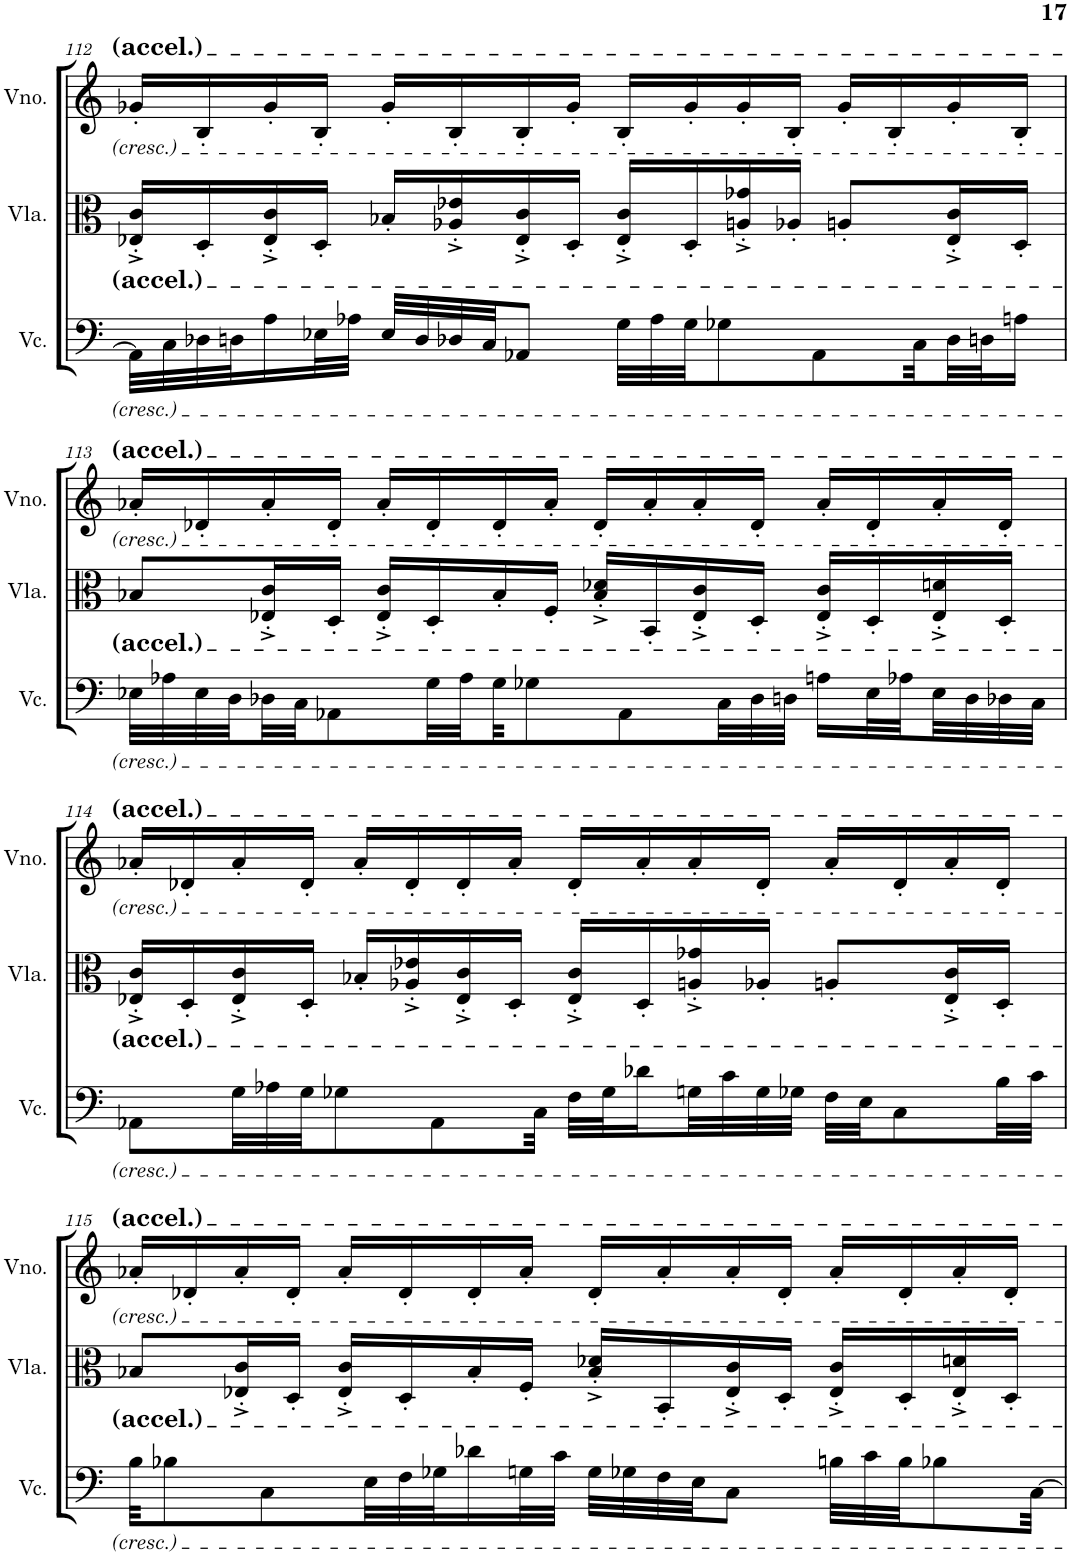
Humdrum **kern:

**kern	**kern	**kern
*part3	*part2	*part1
*staff3	*staff2	*staff1
*I"Violoncelo	*I"Viola	*I"Violino
*I'Vc.	*I'Vla.	*I'Vno.
!!LO:PB:g=z
*clefF4	*clefC3	*clefG2
*k[]	*k[]	*k[]
*M4/4	*M4/4	*M4/4
=112	=112	=112
32AA-\LLL]	16E-X/'^ 16c/'^LL	16g-X'/LL
32C\	.	.
32D-X\	16D'/	16B'/
32Dn\J	.	.
16A\	16E-/'^ 16c/'^	16g-'/
32E-X\L	16D'/JJ	16B'/JJ
32A-X\JJJ	.	.
32E-/LLL	16B-X'/LL	16g-'/LL
32D/	.	.
32D-X/	16A-X/'^ 16e-X/'^	16B'/
32C/JJ	.	.
8AA-X/J	16E-/'^ 16c/'^	16B'/
.	16D'/JJ	16g-'/JJ
32G\LLL	16E-/'^ 16c/'^LL	16B'/LL
32A-\	.	.
32G\JJ	16D'/	16g-'/
8G-X\	.	.
.	16An/'^ 16g-X/'^	16g-'/
.	16A-X'/JJ	16B'/JJ
8AA-\	.	.
.	8An'/L	16g-'/LL
.	.	16B'/
32C\LL	.	.
32D-\	16E-/'^ 16c/'^L	16g-'/
32Dn\J	.	.
16An\JJ	16D'/JJ	16B'/JJ
!!LO:LB:g=z
=113	=113	=113
32E-X\LLL	8B-X/L	16a-X'/LL
32A-X\	.	.
32E-\	.	16d-X'/
32D\	.	.
32D-X\	16E-X/'^ 16c/'^L	16a-'/
32C\JJ	.	.
8AA-X\	16D'/JJ	16d-'/JJ
.	16E-/'^ 16c/'^LL	16a-'/LL
32G\LL	16D'/	16d-'/
32A-\	.	.
32G\JJ	16B-'/	16d-'/
8G-X\	.	.
.	16F'/JJ	16a-'/JJ
.	16B-/'^ 16d-X/'^LL	16d-'/LL
8AA-\	.	.
.	16BB'/	16a-'/
.	16E-/'^ 16c/'^	16a-'/
32C\LL	.	.
32D-\	16D'/JJ	16d-'/JJ
32Dn\JJJ	.	.
16An\LL	16E-/'^ 16c/'^LL	16a-'/LL
32E-\L	16D'/	16d-'/
32A-X\	.	.
32E-\	16E-/'^ 16dn/'^	16a-'/
32D\	.	.
32D-X\	16D'/JJ	16d-'/JJ
32C\JJJ	.	.
!!LO:LB:g=z
=114	=114	=114
8AA-X\L	16E-X/'^ 16c/'^LL	16a-X'/LL
.	16D'/	16d-X'/
32G\LL	16E-/'^ 16c/'^	16a-'/
32A-X\	.	.
32G\JJ	16D'/JJ	16d-'/JJ
8G-X\	.	.
.	16B-X'/LL	16a-'/LL
.	16A-X/'^ 16e-X/'^	16d-'/
8AA-\	.	.
.	16E-/'^ 16c/'^	16d-'/
.	16D'/JJ	16a-'/JJ
32C\Jkk	.	.
32F\LLL	16E-/'^ 16c/'^LL	16d-'/LL
32G-\J	.	.
16d-X\	16D'/	16a-'/
32Gn\L	16An/'^ 16g-X/'^	16a-'/
32c\	.	.
32G\	16A-X'/JJ	16d-'/JJ
32G-X\JJJ	.	.
32F\LLL	8An'/L	16a-'/LL
32E\JJ	.	.
8C\	.	16d-'/
.	16E-/'^ 16c/'^L	16a-'/
32B\LL	16D'/JJ	16d-'/JJ
32c\JJJ	.	.
!!LO:LB:g=z
=115	=115	=115
32B\KKL	8B-X/L	16a-X'/LL
8B-X\	.	.
.	.	16d-X'/
.	16E-X/'^ 16c/'^L	16a-'/
8C\	.	.
.	16D'/JJ	16d-'/JJ
.	16E-/'^ 16c/'^LL	16a-'/LL
32E\LL	.	.
32F\	16D'/	16d-'/
32G-X\J	.	.
16d-X\	16B-'/	16d-'/
32Gn\L	16F'/JJ	16a-'/JJ
32c\JJJ	.	.
32G\LLL	16B-/'^ 16d-X/'^LL	16d-'/LL
32G-X\	.	.
32F\	16BB'/	16a-'/
32E\JJ	.	.
8C\J	16E-/'^ 16c/'^	16a-'/
.	16D'/JJ	16d-'/JJ
32Bn\LLL	16E-/'^ 16c/'^LL	16a-'/LL
32c\	.	.
32B\JJ	16D'/	16d-'/
8B-X\	.	.
.	16E-/'^ 16dn/'^	16a-'/
.	16D'/JJ	16d-'/JJ
[32C\Jkk	.	.
=	=	=
*-	*-	*-
